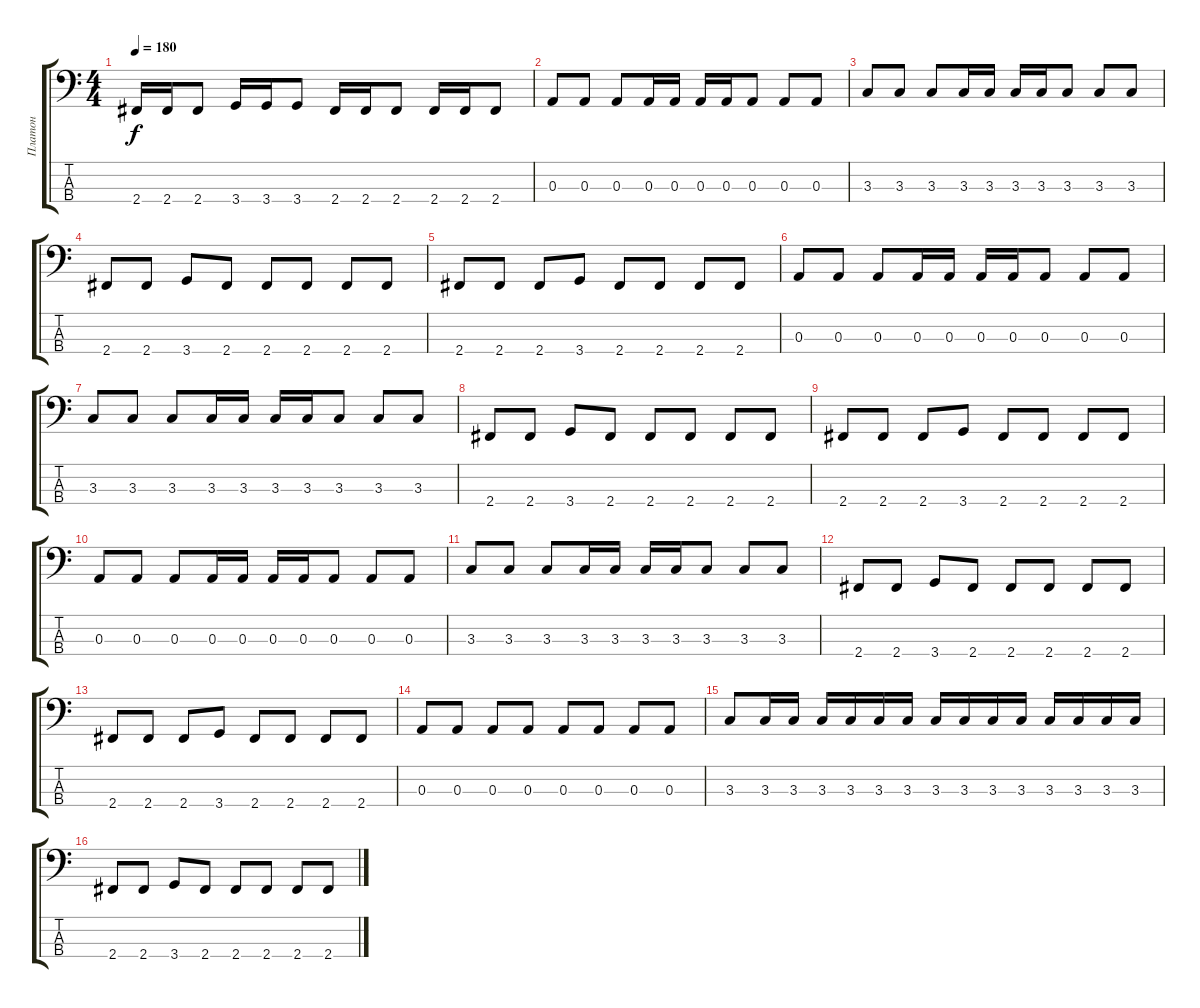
\track ("Платон" "Платон") {instrument electricbassfinger}
\staff {score tabs}
\tuning (G2 D2 A1 E1) {hide}
\ts (4 4)
\tempo 180
\clef f4
\ks c
2.4.16{dy f} 2.4.16 2.4.8 3.4.16 3.4.16 3.4.8 2.4.16 2.4.16 2.4.8 2.4.16 2.4.16 2.4.8 |
0.3.8 0.3.8 0.3.8 0.3.16 0.3.16 0.3.16 0.3.16 0.3.8 0.3.8 0.3.8 |
3.3.8 3.3.8 3.3.8 3.3.16 3.3.16 3.3.16 3.3.16 3.3.8 3.3.8 3.3.8 |
2.4.8 2.4.8 3.4.8 2.4.8 2.4.8 2.4.8 2.4.8 2.4.8 |
2.4.8 2.4.8 2.4.8 3.4.8 2.4.8 2.4.8 2.4.8 2.4.8 |
0.3.8 0.3.8 0.3.8 0.3.16 0.3.16 0.3.16 0.3.16 0.3.8 0.3.8 0.3.8 |
3.3.8 3.3.8 3.3.8 3.3.16 3.3.16 3.3.16 3.3.16 3.3.8 3.3.8 3.3.8 |
2.4.8 2.4.8 3.4.8 2.4.8 2.4.8 2.4.8 2.4.8 2.4.8 |
2.4.8 2.4.8 2.4.8 3.4.8 2.4.8 2.4.8 2.4.8 2.4.8 |
0.3.8 0.3.8 0.3.8 0.3.16 0.3.16 0.3.16 0.3.16 0.3.8 0.3.8 0.3.8 |
3.3.8 3.3.8 3.3.8 3.3.16 3.3.16 3.3.16 3.3.16 3.3.8 3.3.8 3.3.8 |
2.4.8 2.4.8 3.4.8 2.4.8 2.4.8 2.4.8 2.4.8 2.4.8 |
2.4.8 2.4.8 2.4.8 3.4.8 2.4.8 2.4.8 2.4.8 2.4.8 |
0.3.8 0.3.8 0.3.8 0.3.8 0.3.8 0.3.8 0.3.8 0.3.8 |
3.3.8 3.3.16 3.3.16 3.3.16 3.3.16 3.3.16 3.3.16 3.3.16 3.3.16 3.3.16 3.3.16 3.3.16 3.3.16 3.3.16 3.3.16 |
2.4.8 2.4.8 3.4.8 2.4.8 2.4.8 2.4.8 2.4.8 2.4.8
